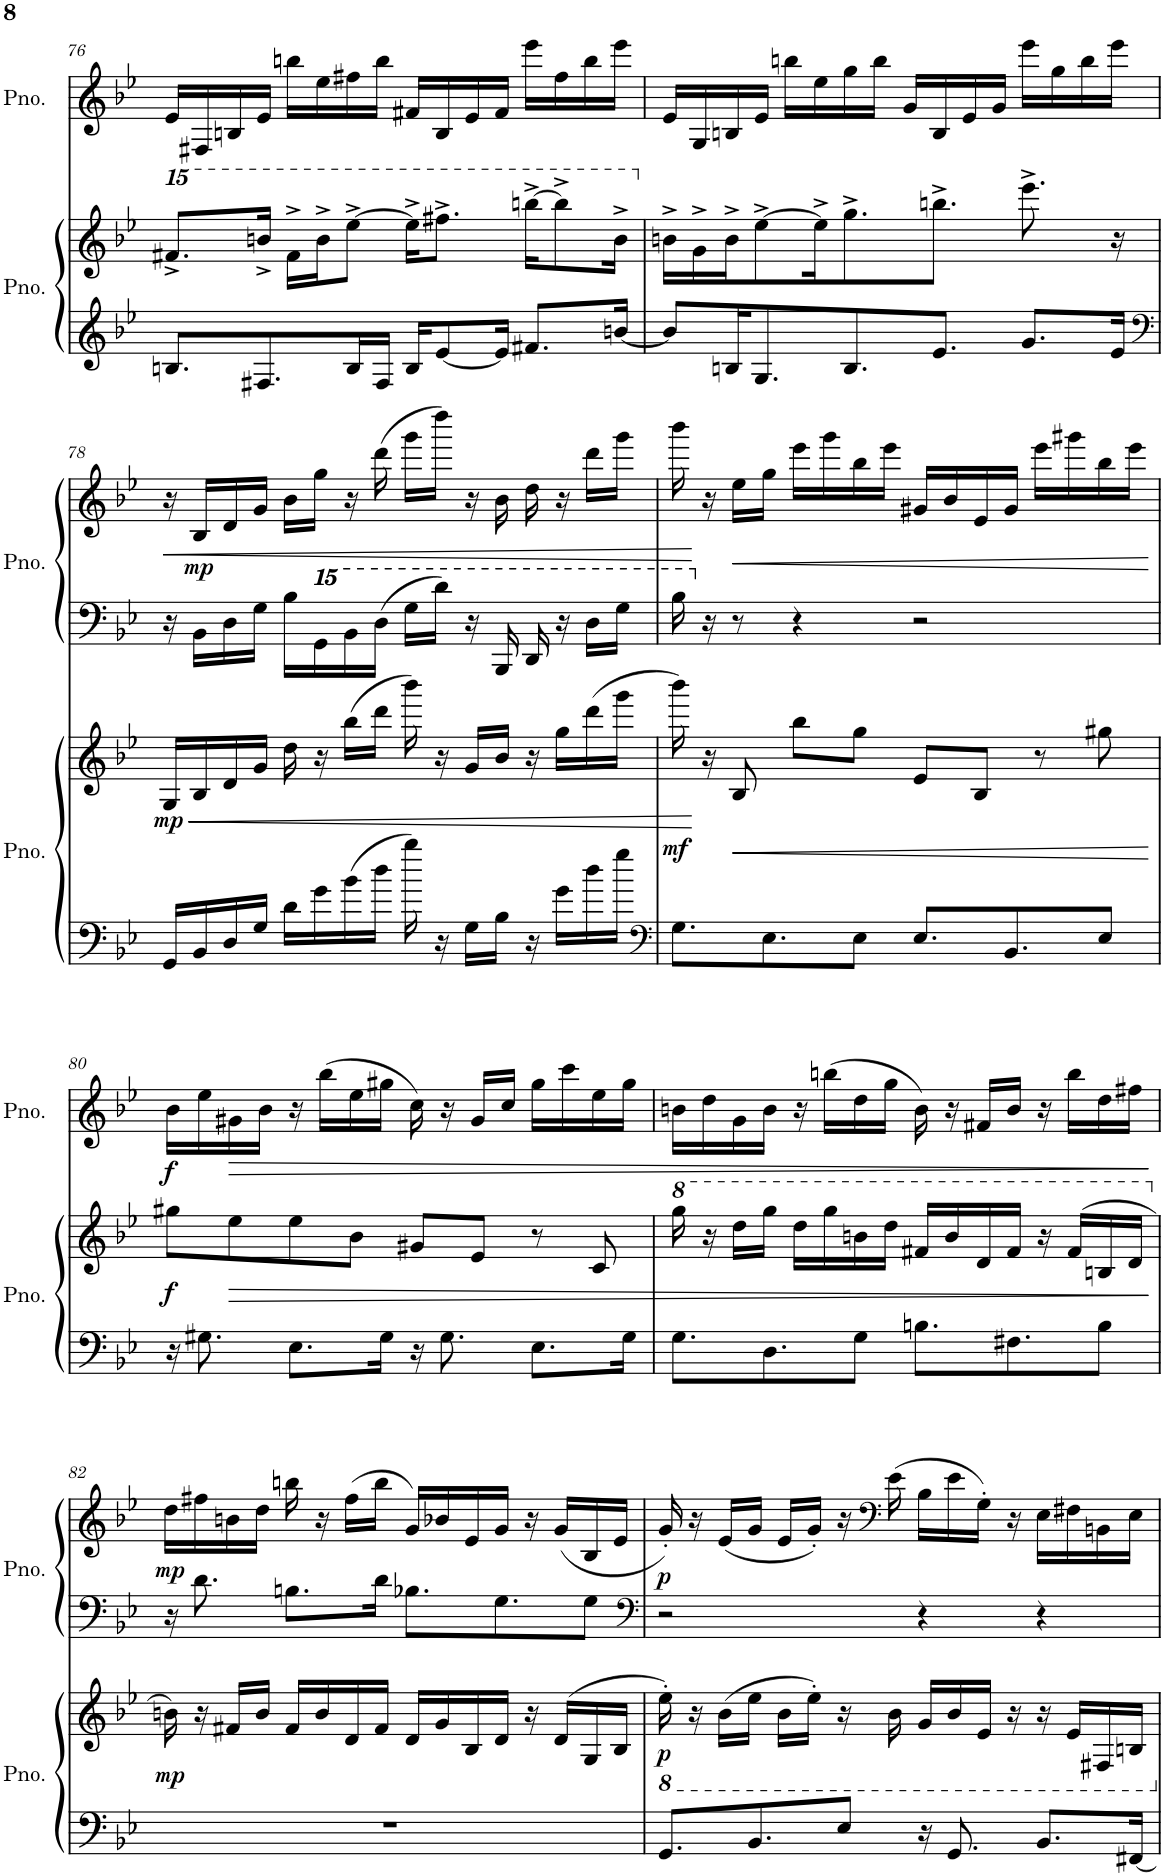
**kern	**kern	**dynam	**kern	**kern	**dynam
*part2	*part2	*part2	*part1	*part1	*part1
*staff4	*staff3	*staff3/4	*staff2	*staff1	*staff1/2
*I"Piano	*	*	*I"Piano	*	*
*I'Pno.	*	*	*I'Pno.	*	*
!!LO:PB:g=z
*clefG2	*clefG2	*	*clefF4	*clefG2	*
*k[b-e-]	*k[b-e-]	*	*k[b-e-]	*k[b-e-]	*
*M4/4	*M4/4	*	*M4/4	*M4/4	*
*	*15ma	*	*	*	*
=76	=76	=76	=76	=76	=76
8.Bn/L	8.fff#X^/L	.	1r	16e-/LL	.
.	.	.	.	16F#X/	.
.	.	.	.	16Bn/	.
8.F#X/	16bbbn^/Jk	.	.	16e-/JJ	.
.	16fff#^\LL	.	.	16bbn\LL	.
.	16bbb^\J	.	.	16ee-\	.
16B/L	[8eeee-^\J	.	.	16ff#X\	.
16F#/JJ	.	.	.	16bb\JJ	.
16B/KL	16eeee-^\KL]	.	.	16f#X/LL	.
[8e-/	8.ffff#X^\J	.	.	16B/	.
.	.	.	.	16e-/	.
16e-/Jk]	.	.	.	16f#/JJ	.
8.f#X/L	[16bbbbn^\KL	.	.	16eee-\LL	.
.	8bbbb^\]	.	.	16ff#\	.
.	.	.	.	16bb\	.
[16bn/Jk	16bbb^\Jk	.	.	16eee-\JJ	.
=77	=77	=77	=77	=77	=77
*	*X15ma	*	*	*	*
8b/L]	16bn^\LL	.	1r	16e-/LL	.
.	16g^\	.	.	16G/	.
16Bn/K	16b^\J	.	.	16Bn/	.
8.G/	[8ee-^\	.	.	16e-/JJ	.
.	.	.	.	16bbn\LL	.
.	16ee-^\K]	.	.	16ee-\	.
8.B/	8.gg^\	.	.	16gg\	.
.	.	.	.	16bb\JJ	.
.	.	.	.	16g/LL	.
8.e-/J	8.bbn^\J	.	.	16B/	.
.	.	.	.	16e-/	.
.	.	.	.	16g/JJ	.
8.g/L	8.eee-^\	.	.	16eee-\LL	.
.	.	.	.	16gg\	.
.	.	.	.	16bb\	.
16e-/Jk	16r	.	.	16eee-\JJ	.
!!LO:LB:g=z
=78	=78	=78	=78	=78	=78
*clefF4	*	*	*	*	*
!	!	!LO:HP:b	!	!	!LO:HP:b
!	!	!LO:DY:n=1:b	!	!	!
16GG/LL	16G/LL	< mp	16r	16r	<
!	!	!	!	!	!LO:DY:b
16BB-/	16B-/	.	16BB-\LL	16B-/LL	mp
16D/	16d/	.	16D\	16d/	.
16G/JJ	16g/JJ	.	16G\JJ	16g/JJ	.
16d\LL	16dd\	.	16B-\LL	16b-\LL	.
*	*	*	*15ma	*	*
16g\	16r	.	16g\	16gg\JJ	.
*	*	*	*15ma	*	*
16b-\	(16bb-\LL	.	16b-\	16r	.
16dd\JJ	16ddd\JJ	.	16dd\JJ	(16ddd\	.
16bb-\	16bbb-\)	.	16gg\LL	16ggg\LL	.
16r	16r	.	16ddd\JJ	16dddd\JJ)	.
16G\LL	16g/LL	.	16r	16r	.
16B-\JJ	16b-/JJ	.	16B-/	16b-\	.
16r	16r	.	16d/	16dd\	.
16g\LL	16gg\LL	.	16r	16r	.
16dd\	(16ddd\	.	16dd\LL	16ddd\LL	.
16gg\JJ	16ggg\JJ	.	16gg\JJ	16ggg\JJ	.
=79	=79	=79	=79	=79	=79
*clefF4	*	*	*	*	*
!	!	!LO:DY:b	!	!	!
8.G\L	16bbb-\)	mf	16bb-\	16bbb-\	.
*	*	*	*X15ma	*	*
*	*	*	*X15ma	*	*
.	16r	[	16r	16r	[
!	!	!LO:HP:b	!	!	!LO:HP:b
.	8B-/	<	8r	16ee-\LL	<
8.E-\	.	.	.	16gg\JJ	.
.	8bb-\L	.	4r	16eee-\LL	.
.	.	.	.	16ggg\	.
8E-\J	8gg\J	.	.	16bb-\	.
.	.	.	.	16eee-\JJ	.
8.E-/L	8e-/L	.	2r	16g#X/LL	.
.	.	.	.	16b-/	.
.	8B-/J	.	.	16e-/	.
8.BB-/	.	.	.	16g#/JJ	.
.	8r	.	.	16eee-\LL	.
.	.	.	.	16ggg#X\	.
8E-/J	8gg#X\	.	.	16bb-\	.
.	.	.	.	16eee-\JJ	.
.	.	[	.	.	[
!!LO:LB:g=z
=80	=80	=80	=80	=80	=80
!	!	!LO:DY:b	!	!	!LO:DY:b
16r	8gg#X\L	f	2r	16b-\LL	f
8.G#X\	.	.	.	16ee-\	.
!	!	!LO:HP:b	!	!	!LO:HP:b
.	8ee-\	>	.	16g#X\	>
.	.	.	.	16b-\JJ	.
8.E-\L	8ee-\	.	.	16r	.
.	.	.	.	(16bb-\LL	.
.	8b-\J	.	.	16ee-\	.
16G#\Jk	.	.	.	16gg#X\JJ	.
16r	8g#X/L	.	2r	16cc\)	.
8.G#\	.	.	.	16r	.
.	8e-/J	.	.	16g#/LL	.
.	.	.	.	16cc/JJ	.
8.E-\L	8r	.	.	16gg#\LL	.
.	.	.	.	16ccc\	.
.	8c/	.	.	16ee-\	.
16G#\Jk	.	.	.	16gg#\JJ	.
=81	=81	=81	=81	=81	=81
*	*8va	*	*	*	*
8.G\L	16ggg\	.	2r	16bn\LL	.
.	16r	.	.	16dd\	.
.	16ddd\LL	.	.	16g\	.
8.D\	16ggg\JJ	.	.	16b\JJ	.
.	16ddd\LL	.	.	16r	.
.	16ggg\	.	.	(16bbn\LL	.
8G\J	16bbn\	.	.	16dd\	.
.	16ddd\JJ	.	.	16gg\JJ	.
8.Bn\L	16ff#X/LL	.	2r	16b\)	.
.	16bb/	.	.	16r	.
.	16dd/	.	.	16f#X/LL	.
8.F#X\	16ff#/JJ	.	.	16b/JJ	.
.	16r	.	.	16r	.
.	(16ff#/LL	.	.	16bb\LL	.
8B\J	16bn/	.	.	16dd\	.
.	16dd/JJ	.	.	16ff#X\JJ	.
.	.	]	.	.	]
!!LO:LB:g=z
=82	=82	=82	=82	=82	=82
*	*X8va	*	*	*	*
!	!	!LO:DY:b	!	!	!LO:DY:b
1r	16bn\)	mp	16r	16dd\LL	mp
.	16r	.	8.d\	16ff#X\	.
.	16f#X/LL	.	.	16bn\	.
.	16b/JJ	.	.	16dd\JJ	.
.	16f#/LL	.	8.Bn\L	16bbn\	.
.	16b/	.	.	16r	.
.	16d/	.	.	(16ff#\LL	.
.	16f#/JJ	.	16d\Jk	16bb\JJ	.
.	16d/LL	.	8.B-X\L	16g/LL)	.
.	16g/	.	.	16b-X/	.
.	16B-/	.	.	16e-/	.
.	16d/JJ	.	8.G\	16g/JJ	.
.	16r	.	.	16r	.
.	(16d/LL	.	.	(16g/LL	.
.	16G/	.	8G\J	16B-/	.
.	16B-/JJ	.	.	16e-/JJ	.
=83	=83	=83	=83	=83	=83
*	*	*	*clefF4	*	*
*	*8ba	*	*	*	*
!	!	!LO:DY:b	!	!	!LO:DY:b
8.GG/L	16e-'\)	p	2r	16g'/)	p
.	16r	.	.	16r	.
.	(16B-\LL	.	.	(16e-/LL	.
8.BB-/	16e-\JJ	.	.	16g/JJ	.
.	16B-\LL	.	.	16e-/LL	.
.	16e-'\JJ)	.	.	16g'/JJ)	.
8E-/J	16r	.	.	16r	.
*	*	*	*	*clefF4	*
.	16B-\	.	.	(16e-\	.
16r	16G/LL	.	4r	16B-\LL	.
8.GG/	16B-/	.	.	16e-\	.
.	16E-/JJ	.	.	16G'\JJ)	.
.	16r	.	.	16r	.
8.BB-/L	16r	.	4r	16E-\LL	.
.	16E-/LL	.	.	16F#X\	.
.	16FF#X/	.	.	16BBn\	.
[16FF#X/Jk	16BBn/JJ	.	.	16E-\JJ	.
*	*X8ba	*	*	*	*
=	=	=	=	=	=
*-	*-	*-	*-	*-	*-
